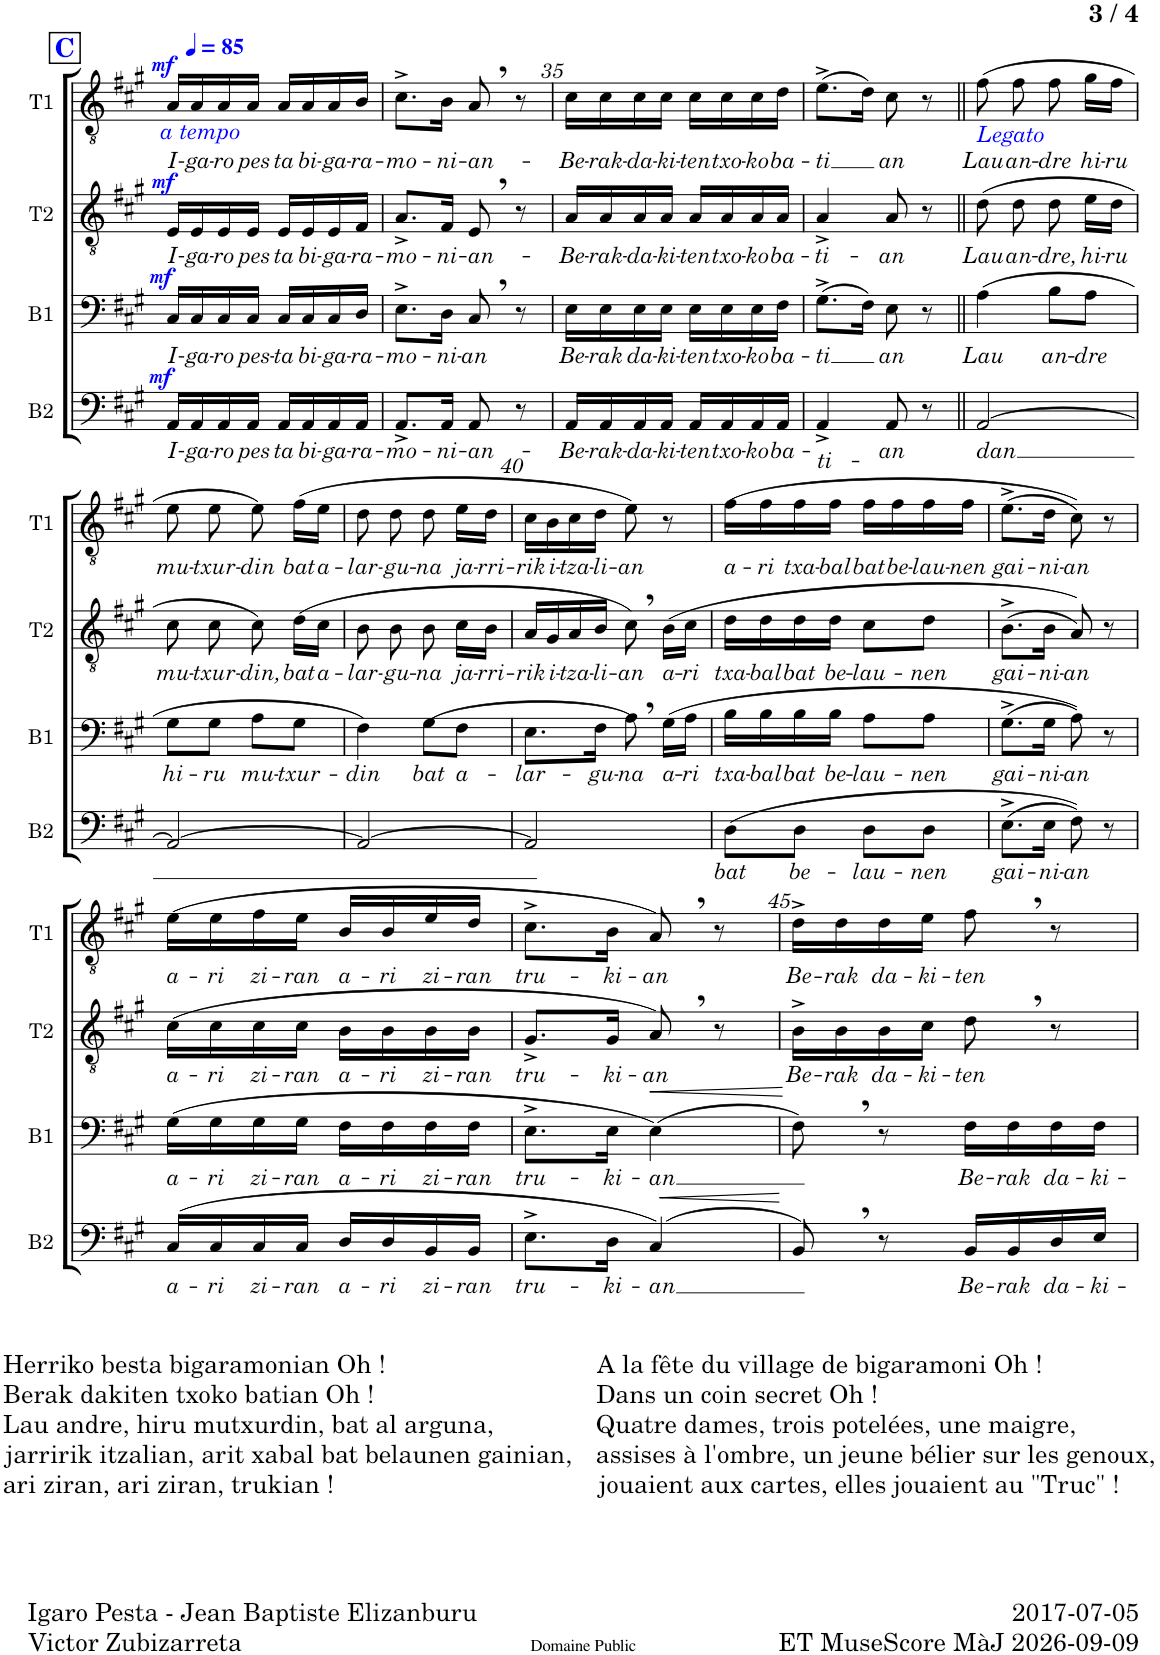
**kern	**text	**dynam	**kern	**text	**dynam	**kern	**text	**dynam	**kern	**text	**dynam
*part4	*part4	*part4	*part3	*part3	*part3	*part2	*part2	*part2	*part1	*part1	*part1
*staff4	*staff4	*staff4	*staff3	*staff3	*staff3	*staff2	*staff2	*staff2	*staff1	*staff1	*staff1
*I"Basse	*	*	*I"Baryton	*	*	*I"Ténor 2	*	*	*I"Ténor 1	*	*
*I'B2	*	*	*I'B1	*	*	*I'T2	*	*	*I'T1	*	*
!!LO:PB:g=z
*clefF4	*	*	*clefF4	*	*	*clefGv2	*	*	*clefGv2	*	*
*k[f#c#g#]	*	*	*k[f#c#g#]	*	*	*k[f#c#g#]	*	*	*k[f#c#g#]	*	*
*M2/4	*	*	*M2/4	*	*	*M2/4	*	*	*M2/4	*	*
*MM85	*	*	*MM85	*	*	*MM85	*	*	*MM85	*	*
!!LO:REH:place=s1:a:B:cj:color=#0000FF:fs=14:t=C
=33	=33	=33	=33	=33	=33	=33	=33	=33	=33	=33	=33
!	!	!	!	!	!	!	!	!	!LO:TX:b:i:color=#0000FF:t=a tempo	!	!
!	!LO:LY:b	!LO:DY:a	!	!LO:LY:b	!LO:DY:a	!	!LO:LY:b	!LO:DY:a	!	!LO:LY:b	!LO:DY:a
16AA/LL	I-	mf	16C#/LL	I-	mf	16E/LL	I-	mf	16A/LL	I-	mf
!	!LO:LY:b	!	!	!LO:LY:b	!	!	!LO:LY:b	!	!	!LO:LY:b	!
16AA/	-ga-	.	16C#/	-ga-	.	16E/	-ga-	.	16A/	-ga-	.
!	!LO:LY:b	!	!	!LO:LY:b	!	!	!LO:LY:b	!	!	!LO:LY:b	!
16AA/	-ro	.	16C#/	-ro	.	16E/	-ro	.	16A/	-ro	.
!	!LO:LY:b	!	!	!LO:LY:b	!	!	!LO:LY:b	!	!	!LO:LY:b	!
16AA/JJ	pes	.	16C#/JJ	pes-	.	16E/JJ	pes	.	16A/JJ	pes	.
!	!LO:LY:b	!	!	!LO:LY:b	!	!	!LO:LY:b	!	!	!LO:LY:b	!
16AA/LL	ta	.	16C#/LL	-ta	.	16E/LL	ta	.	16A/LL	ta	.
!	!LO:LY:b	!	!	!LO:LY:b	!	!	!LO:LY:b	!	!	!LO:LY:b	!
16AA/	bi-	.	16C#/	bi-	.	16E/	bi-	.	16A/	bi-	.
!	!LO:LY:b	!	!	!LO:LY:b	!	!	!LO:LY:b	!	!	!LO:LY:b	!
16AA/	-ga-	.	16C#/	-ga-	.	16E/	-ga-	.	16A/	-ga-	.
!	!LO:LY:b	!	!	!LO:LY:b	!	!	!LO:LY:b	!	!	!LO:LY:b	!
16AA/JJ	-ra-	.	16D/JJ	-ra-	.	16F#/JJ	-ra-	.	16B/JJ	-ra-	.
=34	=34	=34	=34	=34	=34	=34	=34	=34	=34	=34	=34
!	!LO:LY:b	!	!	!LO:LY:b	!	!	!LO:LY:b	!	!	!LO:LY:b	!
8.AA^/L	-mo-	.	8.E^\L	-mo-	.	8.A^/L	-mo-	.	8.c#^\L	-mo-	.
!	!LO:LY:b	!	!	!LO:LY:b	!	!	!LO:LY:b	!	!	!LO:LY:b	!
16AA/Jk	-ni-	.	16D\Jk	-ni-	.	16F#/Jk	-ni-	.	16B\Jk	-ni-	.
!	!LO:LY:b	!	!	!LO:LY:b	!	!	!LO:LY:b	!	!	!LO:LY:b	!
8AA/	-an-	.	8C#,/	-an	.	8E,/	-an-	.	8A,/	-an-	.
8r	.	.	8r	.	.	8r	.	.	8r	.	.
=35	=35	=35	=35	=35	=35	=35	=35	=35	=35	=35	=35
!	!LO:LY:b	!	!	!LO:LY:b	!	!	!LO:LY:b	!	!	!LO:LY:b	!
16AA/LL	-Be-	.	16E\LL	Be-	.	16A/LL	-Be-	.	16c#\LL	-Be-	.
!	!LO:LY:b	!	!	!LO:LY:b	!	!	!LO:LY:b	!	!	!LO:LY:b	!
16AA/	-rak-	.	16E\	-rak	.	16A/	-rak-	.	16c#\	-rak-	.
!	!LO:LY:b	!	!	!LO:LY:b	!	!	!LO:LY:b	!	!	!LO:LY:b	!
16AA/	-da-	.	16E\	da-	.	16A/	-da-	.	16c#\	-da-	.
!	!LO:LY:b	!	!	!LO:LY:b	!	!	!LO:LY:b	!	!	!LO:LY:b	!
16AA/JJ	-ki-	.	16E\JJ	-ki-	.	16A/JJ	-ki-	.	16c#\JJ	-ki-	.
!	!LO:LY:b	!	!	!LO:LY:b	!	!	!LO:LY:b	!	!	!LO:LY:b	!
16AA/LL	-ten	.	16E\LL	-ten	.	16A/LL	-ten	.	16c#\LL	-ten	.
!	!LO:LY:b	!	!	!LO:LY:b	!	!	!LO:LY:b	!	!	!LO:LY:b	!
16AA/	txo-	.	16E\	txo-	.	16A/	txo-	.	16c#\	txo-	.
!	!LO:LY:b	!	!	!LO:LY:b	!	!	!LO:LY:b	!	!	!LO:LY:b	!
16AA/	-ko	.	16E\	-ko	.	16A/	-ko	.	16c#\	-ko	.
!	!LO:LY:b	!	!	!LO:LY:b	!	!	!LO:LY:b	!	!	!LO:LY:b	!
16AA/JJ	ba-	.	16F#\JJ	ba-	.	16A/JJ	ba-	.	16d\JJ	ba-	.
=36	=36	=36	=36	=36	=36	=36	=36	=36	=36	=36	=36
!	!LO:LY:b	!	!	!LO:LY:b	!	!	!LO:LY:b	!	!	!LO:LY:b	!
4AA^/	-ti-	.	(8.G#^\L	-ti	.	4A^/	-ti-	.	(8.e^\L	-ti	.
.	.	.	16F#\Jk)	.	.	.	.	.	16d\Jk)	.	.
!	!LO:LY:b	!	!	!LO:LY:b	!	!	!LO:LY:b	!	!	!LO:LY:b	!
8AA/	-an	.	8E\	an	.	8A/	-an	.	8c#\	an	.
8r	.	.	8r	.	.	8r	.	.	8r	.	.
=37||	=37||	=37||	=37||	=37||	=37||	=37||	=37||	=37||	=37||	=37||	=37||
!	!	!	!	!	!	!	!	!	!LO:TX:b:i:color=#0000FF:t=Legato	!	!
!	!LO:LY:b	!	!	!LO:LY:b	!	!	!LO:LY:b	!	!	!LO:LY:b	!
[>2AA/	dan	.	(4A\	Lau	.	(8d\	Lau	.	(8f#\	Lau	.
!	!	!	!	!	!	!	!LO:LY:b	!	!	!LO:LY:b	!
.	.	.	.	.	.	8d\	an-	.	8f#\	an-	.
!	!	!	!	!LO:LY:b	!	!	!LO:LY:b	!	!	!LO:LY:b	!
.	.	.	8B\L	an-	.	8d\	-dre,	.	8f#\	-dre	.
!	!	!	!	!LO:LY:b	!	!	!LO:LY:b	!	!	!LO:LY:b	!
.	.	.	8A\J	-dre	.	16e\LL	hi-	.	16g#\LL	hi-	.
!	!	!	!	!	!	!	!LO:LY:b	!	!	!LO:LY:b	!
.	.	.	.	.	.	16d\JJ	-ru	.	16f#\JJ	-ru	.
!!LO:LB:g=z
=38	=38	=38	=38	=38	=38	=38	=38	=38	=38	=38	=38
!	!	!	!	!LO:LY:b	!	!	!LO:LY:b	!	!	!LO:LY:b	!
2AA/_	.	.	8G#\L	hi-	.	8c#\	mu-	.	8e\	mu-	.
!	!	!	!	!LO:LY:b	!	!	!LO:LY:b	!	!	!LO:LY:b	!
.	.	.	8G#\J	-ru	.	8c#\	-txur-	.	8e\	-txur-	.
!	!	!	!	!LO:LY:b	!	!	!LO:LY:b	!	!	!LO:LY:b	!
.	.	.	8A\L	mu-	.	8c#\)	-din,	.	8e\)	-din	.
!	!	!	!	!LO:LY:b	!	!	!LO:LY:b	!	!	!LO:LY:b	!
.	.	.	8G#\J	-txur-	.	(16d\LL	bat	.	(16f#\LL	bat	.
!	!	!	!	!	!	!	!LO:LY:b	!	!	!LO:LY:b	!
.	.	.	.	.	.	16c#\JJ	a-	.	16e\JJ	a-	.
=39	=39	=39	=39	=39	=39	=39	=39	=39	=39	=39	=39
!	!	!	!	!LO:LY:b	!	!	!LO:LY:b	!	!	!LO:LY:b	!
2AA/_	.	.	4F#\)	-din	.	8B\	-lar-	.	8d\	-lar-	.
!	!	!	!	!	!	!	!LO:LY:b	!	!	!LO:LY:b	!
.	.	.	.	.	.	8B\	-gu-	.	8d\	-gu-	.
!	!	!	!	!LO:LY:b	!	!	!LO:LY:b	!	!	!LO:LY:b	!
.	.	.	(8G#\L	bat	.	8B\	-na	.	8d\	-na	.
!	!	!	!	!LO:LY:b	!	!	!LO:LY:b	!	!	!LO:LY:b	!
.	.	.	8F#\J	a-	.	16c#\LL	ja-	.	16e\LL	ja-	.
!	!	!	!	!	!	!	!LO:LY:b	!	!	!LO:LY:b	!
.	.	.	.	.	.	16B\JJ	-rri-	.	16d\JJ	-rri-	.
=40	=40	=40	=40	=40	=40	=40	=40	=40	=40	=40	=40
!	!	!	!	!LO:LY:b	!	!	!LO:LY:b	!	!	!LO:LY:b	!
2AA/]	.	.	8.E\L	-lar-	.	16A/LL	-rik	.	16c#\LL	-rik	.
!	!	!	!	!	!	!	!LO:LY:b	!	!	!LO:LY:b	!
.	.	.	.	.	.	16G#/	i-	.	16B\	i-	.
!	!	!	!	!	!	!	!LO:LY:b	!	!	!LO:LY:b	!
.	.	.	.	.	.	16A/	-tza-	.	16c#\	-tza-	.
!	!	!	!	!LO:LY:b	!	!	!LO:LY:b	!	!	!LO:LY:b	!
.	.	.	16F#\Jk	-gu-	.	16B/JJ	-li-	.	16d\JJ	-li-	.
!	!	!	!	!LO:LY:b	!	!	!LO:LY:b	!	!	!LO:LY:b	!
.	.	.	8A,\)	-na	.	8c#,\)	-an	.	8e\)	-an	.
!	!	!	!	!LO:LY:b	!	!	!LO:LY:b	!	!	!	!
.	.	.	(16G#\LL	a-	.	(16B\LL	a-	.	8r	.	.
!	!	!	!	!LO:LY:b	!	!	!LO:LY:b	!	!	!	!
.	.	.	16A\JJ	-ri	.	16c#\JJ	-ri	.	.	.	.
=41	=41	=41	=41	=41	=41	=41	=41	=41	=41	=41	=41
!	!LO:LY:b	!	!	!LO:LY:b	!	!	!LO:LY:b	!	!	!LO:LY:b	!
(8D\L	bat	.	16B\LL	txa-	.	16d\LL	txa-	.	(16f#\LL	-a-	.
!	!	!	!	!LO:LY:b	!	!	!LO:LY:b	!	!	!LO:LY:b	!
.	.	.	16B\	-bal	.	16d\	-bal	.	16f#\	-ri	.
!	!LO:LY:b	!	!	!LO:LY:b	!	!	!LO:LY:b	!	!	!LO:LY:b	!
8D\J	be-	.	16B\	bat	.	16d\	bat	.	16f#\	txa-	.
!	!	!	!	!LO:LY:b	!	!	!LO:LY:b	!	!	!LO:LY:b	!
.	.	.	16B\JJ	be-	.	16d\JJ	be-	.	16f#\JJ	-bal	.
!	!LO:LY:b	!	!	!LO:LY:b	!	!	!LO:LY:b	!	!	!LO:LY:b	!
8D\L	-lau-	.	8A\L	-lau-	.	8c#\L	-lau-	.	16f#\LL	bat	.
!	!	!	!	!	!	!	!	!	!	!LO:LY:b	!
.	.	.	.	.	.	.	.	.	16f#\	be-	.
!	!LO:LY:b	!	!	!LO:LY:b	!	!	!LO:LY:b	!	!	!LO:LY:b	!
8D\J	-nen	.	8A\J	-nen	.	8d\J	-nen	.	16f#\	-lau-	.
!	!	!	!	!	!	!	!	!	!	!LO:LY:b	!
.	.	.	.	.	.	.	.	.	16f#\JJ	-nen	.
=42	=42	=42	=42	=42	=42	=42	=42	=42	=42	=42	=42
!	!LO:LY:b	!	!	!LO:LY:b	!	!	!LO:LY:b	!	!	!LO:LY:b	!
(8.E^\L	gai-	.	(8.G#^\L	gai-	.	(8.B^\L	gai-	.	(8.e^\L	gai-	.
!	!LO:LY:b	!	!	!LO:LY:b	!	!	!LO:LY:b	!	!	!LO:LY:b	!
16E\Jk	-ni-	.	16G#\Jk	-ni-	.	16B\Jk	-ni-	.	16d\Jk	-ni-	.
!	!LO:LY:b	!	!	!LO:LY:b	!	!	!LO:LY:b	!	!	!LO:LY:b	!
8F#\))	-an	.	8A\))	-an	.	8A/))	-an	.	8c#\))	-an	.
8r	.	.	8r	.	.	8r	.	.	8r	.	.
!!LO:LB:g=z
=43	=43	=43	=43	=43	=43	=43	=43	=43	=43	=43	=43
!	!LO:LY:b	!	!	!LO:LY:b	!	!	!LO:LY:b	!	!	!LO:LY:b	!
(16C#/LL	-a-	.	(16G#\LL	-a-	.	(16c#\LL	-a-	.	(16e\LL	-a-	.
!	!LO:LY:b	!	!	!LO:LY:b	!	!	!LO:LY:b	!	!	!LO:LY:b	!
16C#/	-ri	.	16G#\	-ri	.	16c#\	-ri	.	16e\	-ri	.
!	!LO:LY:b	!	!	!LO:LY:b	!	!	!LO:LY:b	!	!	!LO:LY:b	!
16C#/	zi-	.	16G#\	zi-	.	16c#\	zi-	.	16f#\	zi-	.
!	!LO:LY:b	!	!	!LO:LY:b	!	!	!LO:LY:b	!	!	!LO:LY:b	!
16C#/JJ	-ran	.	16G#\JJ	-ran	.	16c#\JJ	-ran	.	16e\JJ	-ran	.
!	!LO:LY:b	!	!	!LO:LY:b	!	!	!LO:LY:b	!	!	!LO:LY:b	!
16D/LL	a-	.	16F#\LL	a-	.	16B\LL	a-	.	16B/LL	a-	.
!	!LO:LY:b	!	!	!LO:LY:b	!	!	!LO:LY:b	!	!	!LO:LY:b	!
16D/	-ri	.	16F#\	-ri	.	16B\	-ri	.	16B/	-ri	.
!	!LO:LY:b	!	!	!LO:LY:b	!	!	!LO:LY:b	!	!	!LO:LY:b	!
16BB/	zi-	.	16F#\	zi-	.	16B\	zi-	.	16e/	zi-	.
!	!LO:LY:b	!	!	!LO:LY:b	!	!	!LO:LY:b	!	!	!LO:LY:b	!
16BB/JJ	-ran	.	16F#\JJ	-ran	.	16B\JJ	-ran	.	16d/JJ	-ran	.
=44	=44	=44	=44	=44	=44	=44	=44	=44	=44	=44	=44
!	!LO:LY:b	!	!	!LO:LY:b	!	!	!LO:LY:b	!	!	!LO:LY:b	!
8.E^\L	tru-	.	8.E^\L	tru-	.	8.G#^/L	tru-	.	8.c#^\L	tru-	.
!	!LO:LY:b	!	!	!LO:LY:b	!	!	!LO:LY:b	!	!	!LO:LY:b	!
16D\Jk	-ki-	.	16E\Jk	-ki-	.	16G#/Jk	-ki-	.	16B\Jk	-ki-	.
!	!LO:LY:b	!LO:HP:b	!	!LO:LY:b	!LO:HP:b	!	!LO:LY:b	!	!	!LO:LY:b	!
(>4C#/)	-an	<	(4E\)	-an	<	8A,/)	-an	.	8A,/)	-an	.
.	.	.	.	.	.	8r	.	.	8r	.	.
.	.	[	.	.	[	.	.	.	.	.	.
=45	=45	=45	=45	=45	=45	=45	=45	=45	=45	=45	=45
!	!	!	!	!	!	!	!LO:LY:b	!	!	!LO:LY:b	!
8BB,/)	.	.	8F#,\)	.	.	16B^\LL	Be-	.	16d^\LL	Be-	.
!	!	!	!	!	!	!	!LO:LY:b	!	!	!LO:LY:b	!
.	.	.	.	.	.	16B\	-rak	.	16d\	-rak	.
!	!	!	!	!	!	!	!LO:LY:b	!	!	!LO:LY:b	!
8r	.	.	8r	.	.	16B\	da-	.	16d\	da-	.
!	!	!	!	!	!	!	!LO:LY:b	!	!	!LO:LY:b	!
.	.	.	.	.	.	16c#\JJ	-ki-	.	16e\JJ	-ki-	.
!	!LO:LY:b	!	!	!LO:LY:b	!	!	!LO:LY:b	!	!	!LO:LY:b	!
16BB/LL	Be-	.	16F#\LL	Be-	.	8d,\	-ten	.	8f#,\	-ten	.
!	!LO:LY:b	!	!	!LO:LY:b	!	!	!	!	!	!	!
16BB/	-rak	.	16F#\	-rak	.	.	.	.	.	.	.
!	!LO:LY:b	!	!	!LO:LY:b	!	!	!	!	!	!	!
16D/	da-	.	16F#\	da-	.	8r	.	.	8r	.	.
!	!LO:LY:b	!	!	!LO:LY:b	!	!	!	!	!	!	!
16E/JJ	-ki-	.	16F#\JJ	-ki-	.	.	.	.	.	.	.
=	=	=	=	=	=	=	=	=	=	=	=
*-	*-	*-	*-	*-	*-	*-	*-	*-	*-	*-	*-
